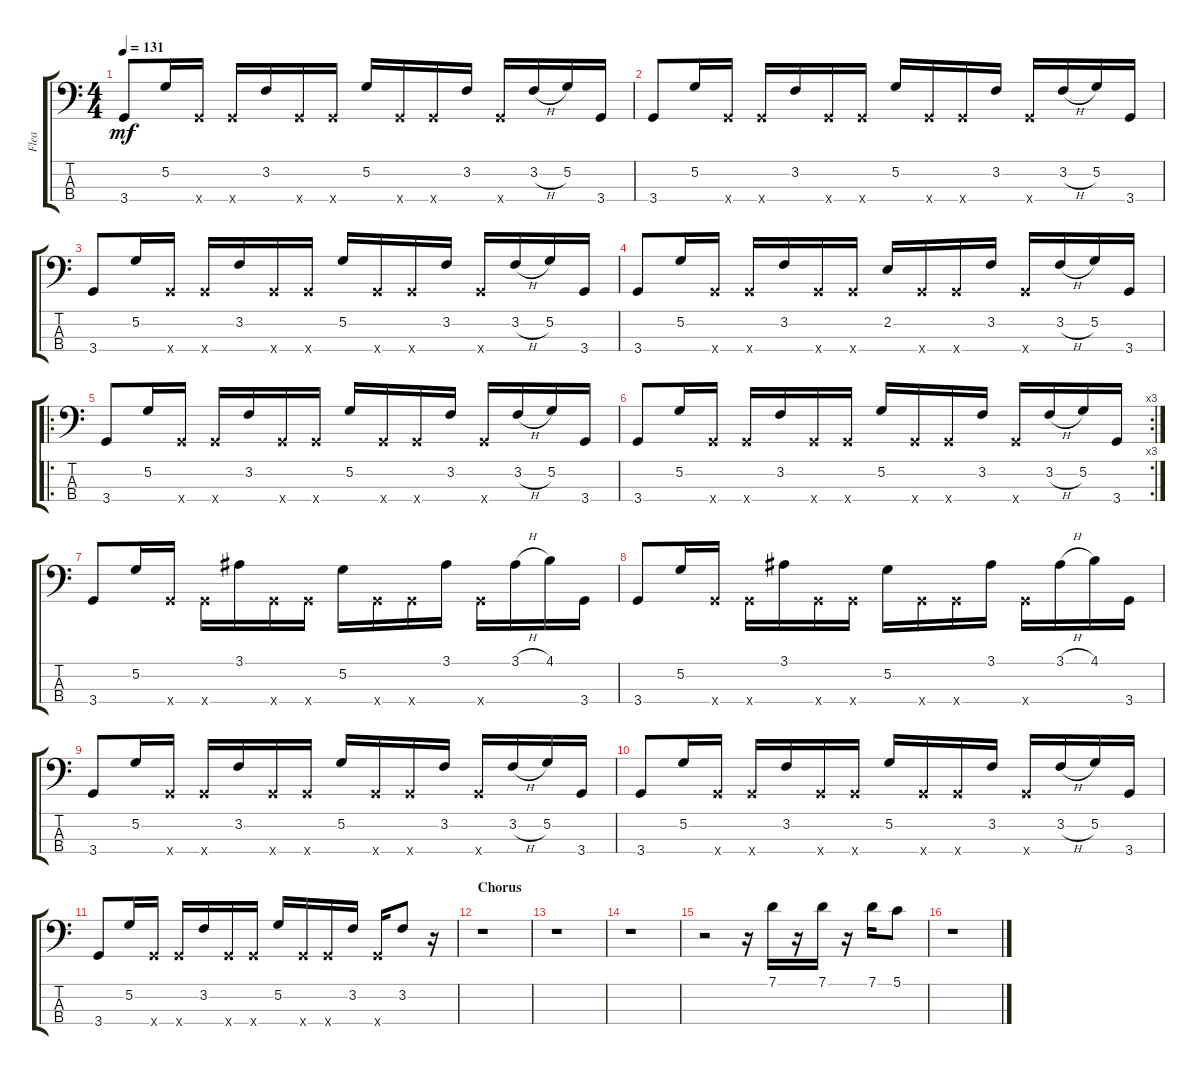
\track ("Flea" "Flea") {instrument slapbass1}
\staff {score tabs}
\tuning (G2 D2 A1 E1) {hide}
\ts (4 4)
\tempo 131
\clef f4
\ks c
3.4.8{dy mf} 5.2.16 3.4{x}.16 3.4{x}.16 3.2.16 3.4{x}.16 3.4{x}.16 5.2.16 3.4{x}.16 3.4{x}.16 3.2.16 3.4{x}.16 3.2{h}.16 5.2.16 3.4.16 |
3.4.8 5.2.16 3.4{x}.16 3.4{x}.16 3.2.16 3.4{x}.16 3.4{x}.16 5.2.16 3.4{x}.16 3.4{x}.16 3.2.16 3.4{x}.16 3.2{h}.16 5.2.16 3.4.16 |
3.4.8 5.2.16 3.4{x}.16 3.4{x}.16 3.2.16 3.4{x}.16 3.4{x}.16 5.2.16 3.4{x}.16 3.4{x}.16 3.2.16 3.4{x}.16 3.2{h}.16 5.2.16 3.4.16 |
3.4.8 5.2.16 3.4{x}.16 3.4{x}.16 3.2.16 3.4{x}.16 3.4{x}.16 2.2.16 3.4{x}.16 3.4{x}.16 3.2.16 3.4{x}.16 3.2{h}.16 5.2.16 3.4.16 |
\ro
3.4.8 5.2.16 3.4{x}.16 3.4{x}.16 3.2.16 3.4{x}.16 3.4{x}.16 5.2.16 3.4{x}.16 3.4{x}.16 3.2.16 3.4{x}.16 3.2{h}.16 5.2.16 3.4.16 |
\rc 3
3.4.8 5.2.16 3.4{x}.16 3.4{x}.16 3.2.16 3.4{x}.16 3.4{x}.16 5.2.16 3.4{x}.16 3.4{x}.16 3.2.16 3.4{x}.16 3.2{h}.16 5.2.16 3.4.16 |
3.4.8 5.2.16 3.4{x}.16 3.4{x}.16 3.1.16 3.4{x}.16 3.4{x}.16 5.2.16 3.4{x}.16 3.4{x}.16 3.1.16 3.4{x}.16 3.1{h}.16 4.1.16 3.4.16 |
3.4.8 5.2.16 3.4{x}.16 3.4{x}.16 3.1.16 3.4{x}.16 3.4{x}.16 5.2.16 3.4{x}.16 3.4{x}.16 3.1.16 3.4{x}.16 3.1{h}.16 4.1.16 3.4.16 |
3.4.8 5.2.16 3.4{x}.16 3.4{x}.16 3.2.16 3.4{x}.16 3.4{x}.16 5.2.16 3.4{x}.16 3.4{x}.16 3.2.16 3.4{x}.16 3.2{h}.16 5.2.16 3.4.16 |
3.4.8 5.2.16 3.4{x}.16 3.4{x}.16 3.2.16 3.4{x}.16 3.4{x}.16 5.2.16 3.4{x}.16 3.4{x}.16 3.2.16 3.4{x}.16 3.2{h}.16 5.2.16 3.4.16 |
3.4.8 5.2.16 3.4{x}.16 3.4{x}.16 3.2.16 3.4{x}.16 3.4{x}.16 5.2.16 3.4{x}.16 3.4{x}.16 3.2.16 3.4{x}.16 3.2.8 r.16 |
\section ("" "Chorus")
r.1 |
r.1 |
r.1 |
r.2 r.16 7.1.16 r.16 7.1.16 r.16 7.1.16 5.1.8 |
r.1
